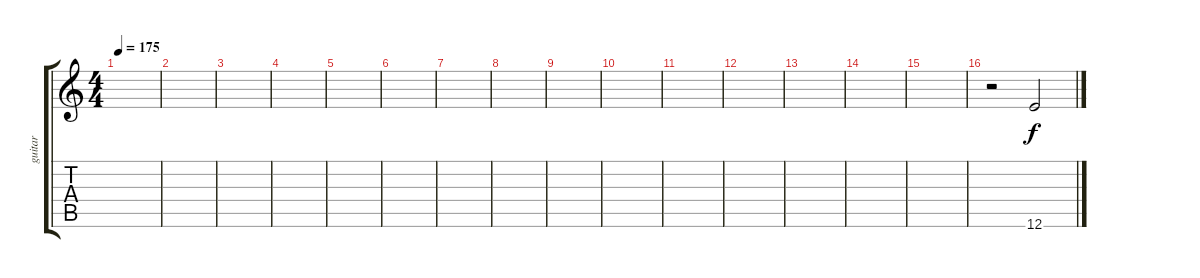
\track ("guitar" "guitar") {instrument distortionguitar}
\staff {score tabs}
\tuning (E4 B3 G3 D3 A2 E2) {hide}
\ts (4 4)
\tempo 175
\clef g2
\ks c
|
|
|
|
|
|
|
|
|
|
|
|
|
|
|
r.2 12.6{ss}.2
